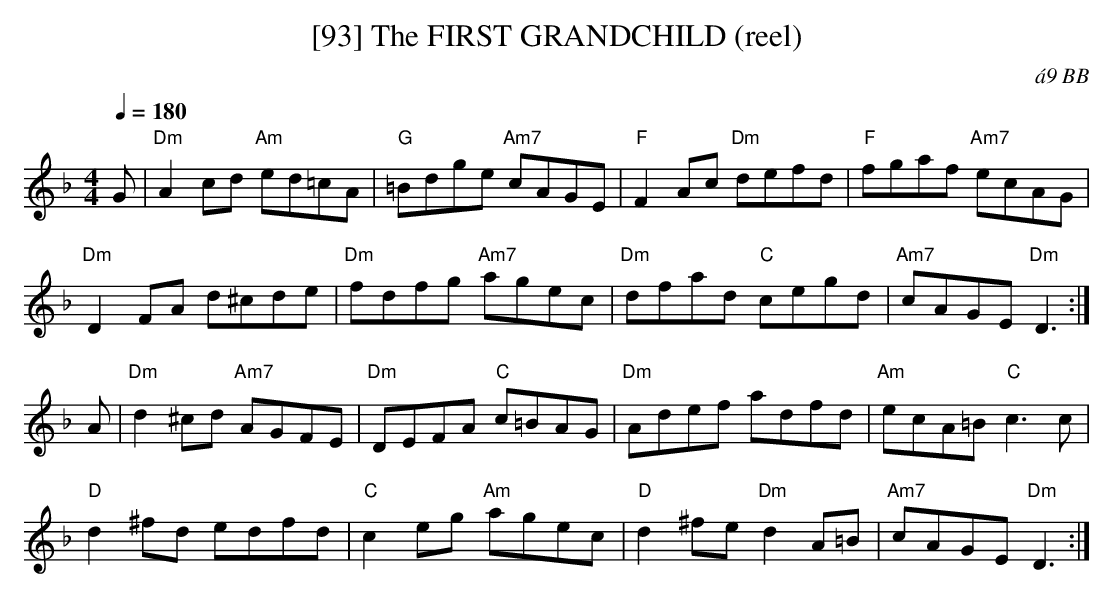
X:1
T:[93] The FIRST GRANDCHILD (reel)
C:\'a9 BB
M:4/4
Q:1/4=180
L:1/8
K:Dm
G|"Dm"A2 cd "Am"ed=cA|"G"=Bdge "Am7"cAGE|"F"F2Ac "Dm"defd|"F"fgaf "Am7" ecAG|
"Dm"D2 FA d^cde|"Dm"fdfg "Am7"agec|"Dm"dfad "C"cegd|"Am7"cAGE "Dm"D3 :|
A|"Dm"d2 ^cd "Am7"AGFE|"Dm"DEFA "C"c=BAG|"Dm"Adef adfd|"Am"ecA=B "C"c3 c|
"D"d2 ^fd edfd|"C"c2eg "Am"agec|"D"d2 ^fe "Dm"d2 A=B|"Am7"cAGE "Dm"D3 :|
